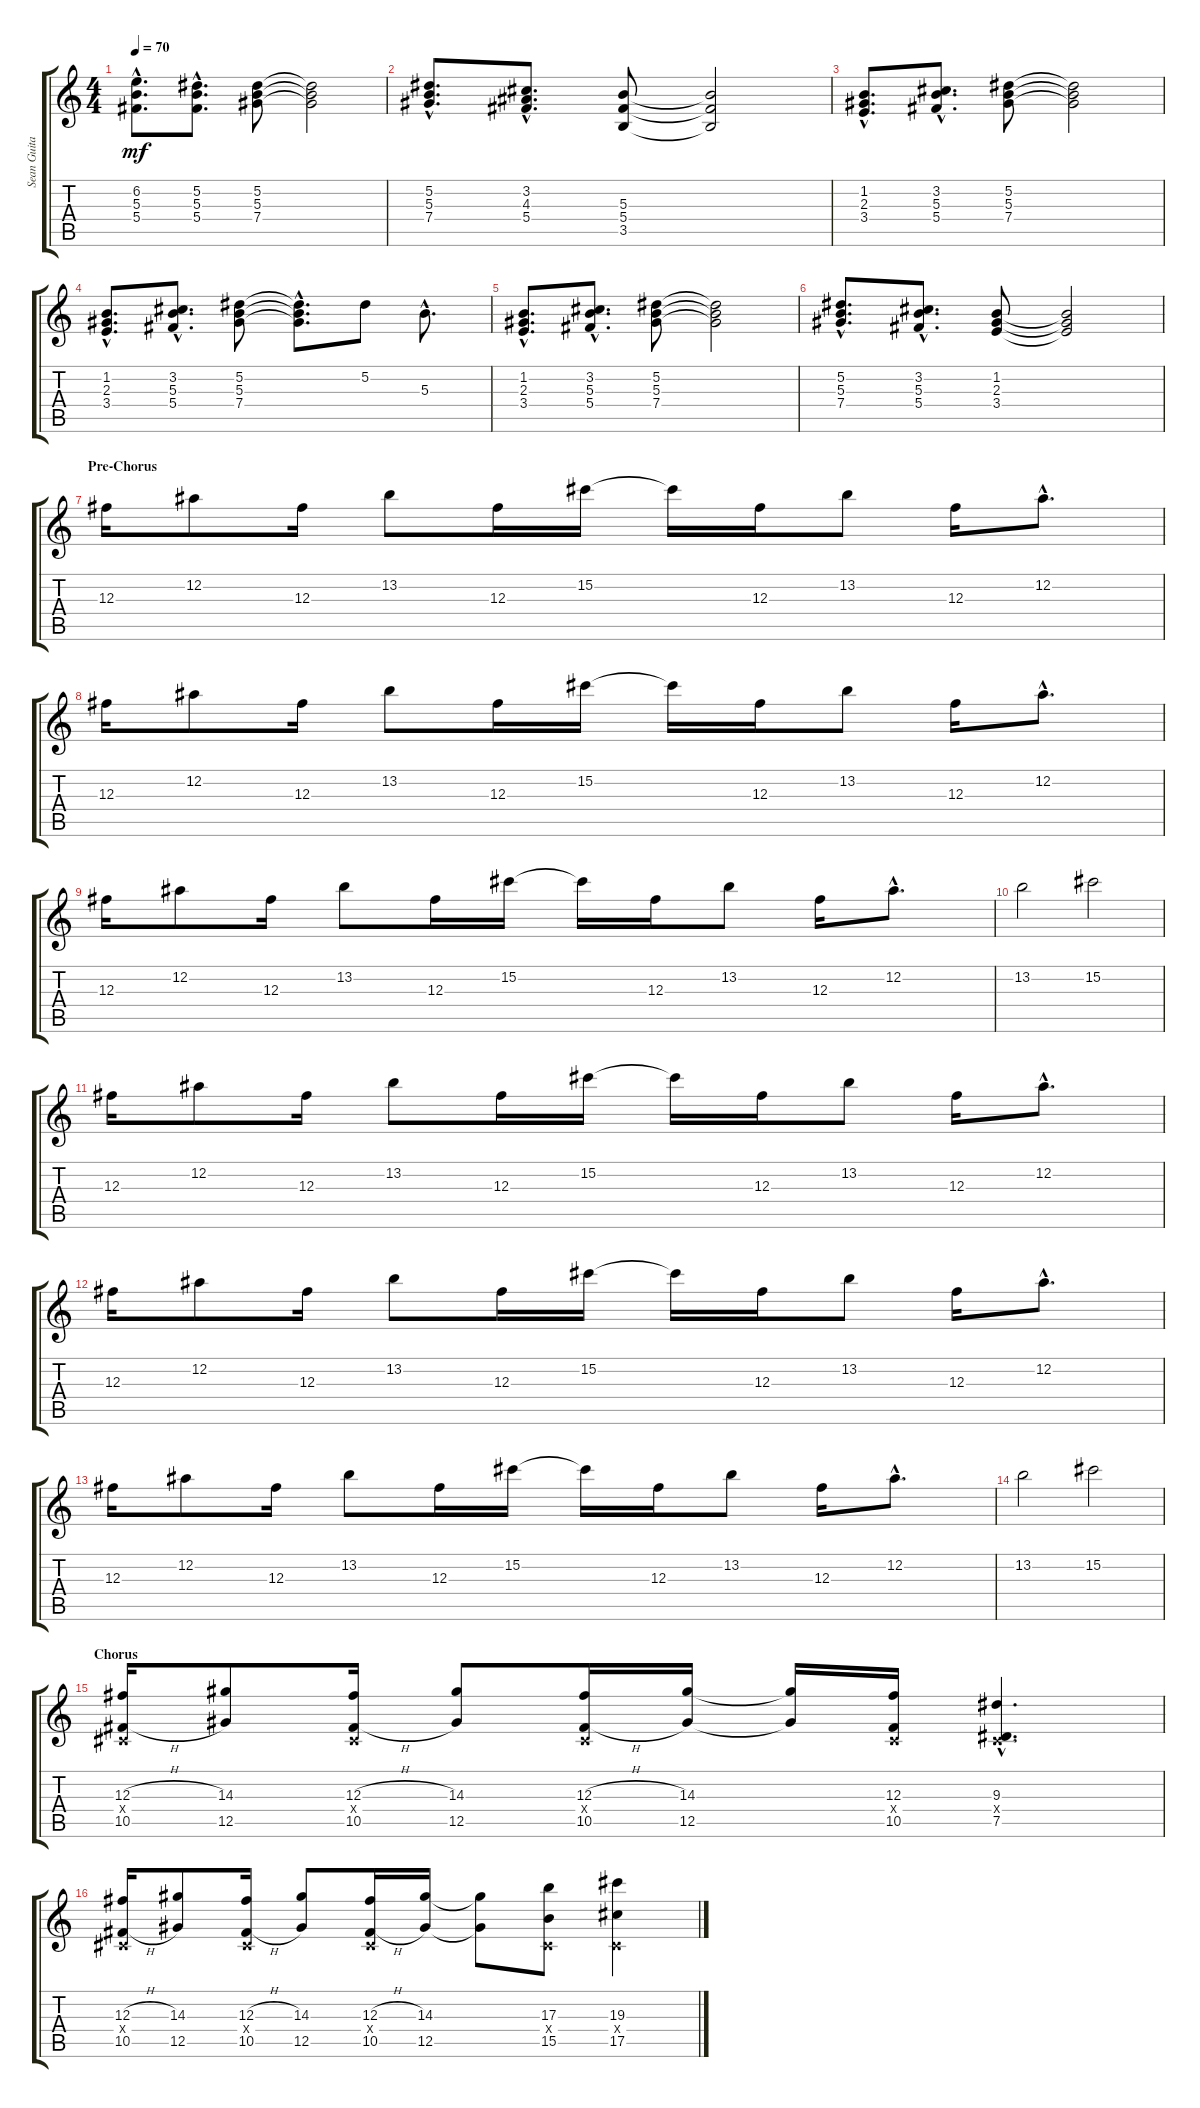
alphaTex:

\track ("Sean Guitar" "Sean Guita") {instrument distortionguitar}
\staff {score tabs}
\tuning (Eb4 Bb3 Gb3 Db3 Ab2 Eb2) {hide}
\ts (4 4)
\tempo 70
\clef g2
\ks c
(6.2{hac} 5.3{hac} 5.4{hac}).8{d dy mf} (5.2{hac} 5.3{hac} 5.4{hac}).8{d} (5.2 5.3 7.4).8 (5.2{t} 5.3{t} 7.4{t}).2 |
(5.2{hac} 5.3{hac} 7.4{hac}).8{d} (3.2{hac} 4.3{hac} 5.4{hac}).8{d} (5.3 5.4 3.5).8 (5.3{t} 5.4{t} 3.5{t}).2 |
(1.2{hac} 2.3{hac} 3.4{hac}).8{d} (3.2{hac} 5.3{hac} 5.4{hac}).8{d} (5.2 5.3 7.4).8 (5.2{t} 5.3{t} 7.4{t}).2 |
(1.2{hac} 2.3{hac} 3.4{hac}).8{d} (3.2{hac} 5.3{hac} 5.4{hac}).8{d} (5.2 5.3 7.4).8 (5.2{hac t} 5.3{hac t} 7.4{hac t}).8{d} 5.2.8 5.3{hac}.8{d} |
(1.2{hac} 2.3{hac} 3.4{hac}).8{d} (3.2{hac} 5.3{hac} 5.4{hac}).8{d} (5.2 5.3 7.4).8 (5.2{t} 5.3{t} 7.4{t}).2 |
(5.2{hac} 5.3{hac} 7.4{hac}).8{d} (3.2{hac} 5.3{hac} 5.4{hac}).8{d} (1.2 2.3 3.4).8 (1.2{t} 2.3{t} 3.4{t}).2 |
\section ("" "Pre-Chorus")
12.3.16{volume 9} 12.2.8 12.3.16 13.2.8 12.3.16 15.2.16 15.2{t}.16 12.3.16 13.2.8 12.3.16 12.2{hac}.8{d} |
12.3.16 12.2.8 12.3.16 13.2.8 12.3.16 15.2.16 15.2{t}.16 12.3.16 13.2.8 12.3.16 12.2{hac}.8{d} |
12.3.16 12.2.8 12.3.16 13.2.8 12.3.16 15.2.16 15.2{t}.16 12.3.16 13.2.8 12.3.16 12.2{hac}.8{d} |
13.2.2 15.2.2 |
12.3.16 12.2.8 12.3.16 13.2.8 12.3.16 15.2.16 15.2{t}.16 12.3.16 13.2.8 12.3.16 12.2{hac}.8{d} |
12.3.16 12.2.8 12.3.16 13.2.8 12.3.16 15.2.16 15.2{t}.16 12.3.16 13.2.8 12.3.16 12.2{hac}.8{d} |
12.3.16 12.2.8 12.3.16 13.2.8 12.3.16 15.2.16 15.2{t}.16 12.3.16 13.2.8 12.3.16 12.2{hac}.8{d} |
13.2.2 15.2.2 |
\section ("" "Chorus")
(12.3{h} 0.4{x} 10.5{h}).16{volume 10} (14.3 12.5).8 (12.3{h} 0.4{x} 10.5{h}).16 (14.3 12.5).8 (12.3{h} 0.4{x} 10.5{h}).16 (14.3 12.5).16 (14.3{t} 12.5{t}).16 (12.3 0.4{x} 10.5).16 (9.3{hac} 0.4{hac x} 7.5{hac}).4{d} |
(12.3{h} 0.4{x} 10.5{h}).16 (14.3 12.5).8 (12.3{h} 0.4{x} 10.5{h}).16 (14.3 12.5).8 (12.3{h} 0.4{x} 10.5{h}).16 (14.3 12.5).16 (14.3{t} 12.5{t}).8 (17.3 0.4{x} 15.5).8 (19.3 0.4{x} 17.5).4
